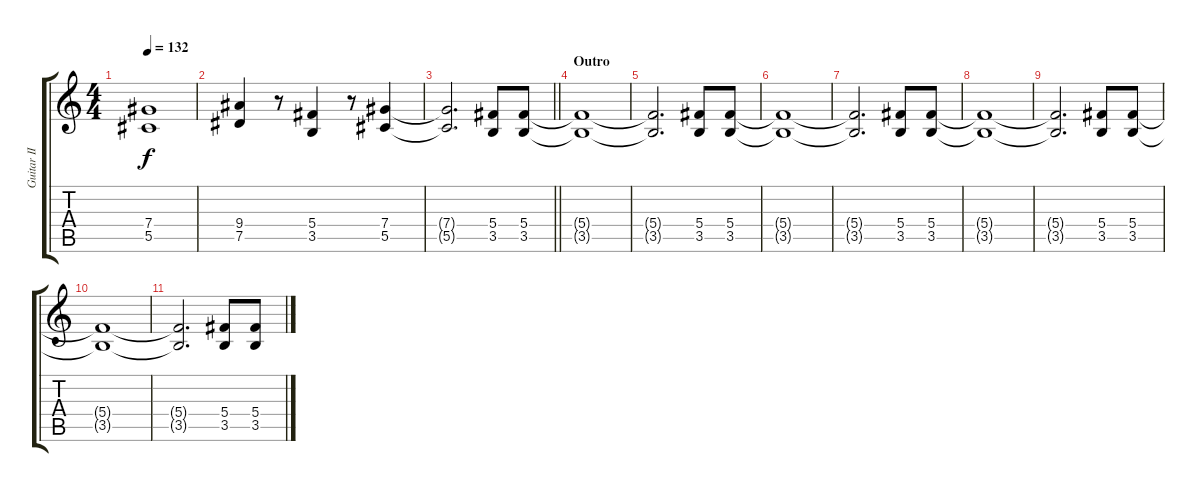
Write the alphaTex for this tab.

\track ("Guitar II" "Guitar II") {instrument distortionguitar}
\staff {score tabs}
\tuning (Eb4 Bb3 Gb3 Db3 Ab2 Eb2) {hide}
\ts (4 4)
\tempo 132
\clef g2
\ks c
(7.4{t} 5.5{t}).1{dy f} |
(9.4 7.5).4 r.8 (5.4 3.5).4 r.8 (7.4 5.5).4 |
\barLineRight lightlight
(7.4{t} 5.5{t}).2{d} (5.4 3.5).8 (5.4 3.5).8 |
\section ("" "Outro")
(5.4{t} 3.5{t}).1 |
(5.4{t} 3.5{t}).2{d} (5.4 3.5).8 (5.4 3.5).8 |
(5.4{t} 3.5{t}).1 |
(5.4{t} 3.5{t}).2{d} (5.4 3.5).8 (5.4 3.5).8 |
(5.4{t} 3.5{t}).1 |
(5.4{t} 3.5{t}).2{d} (5.4 3.5).8 (5.4 3.5).8 |
(5.4{t} 3.5{t}).1 |
(5.4{t} 3.5{t}).2{d} (5.4 3.5).8 (5.4 3.5).8
